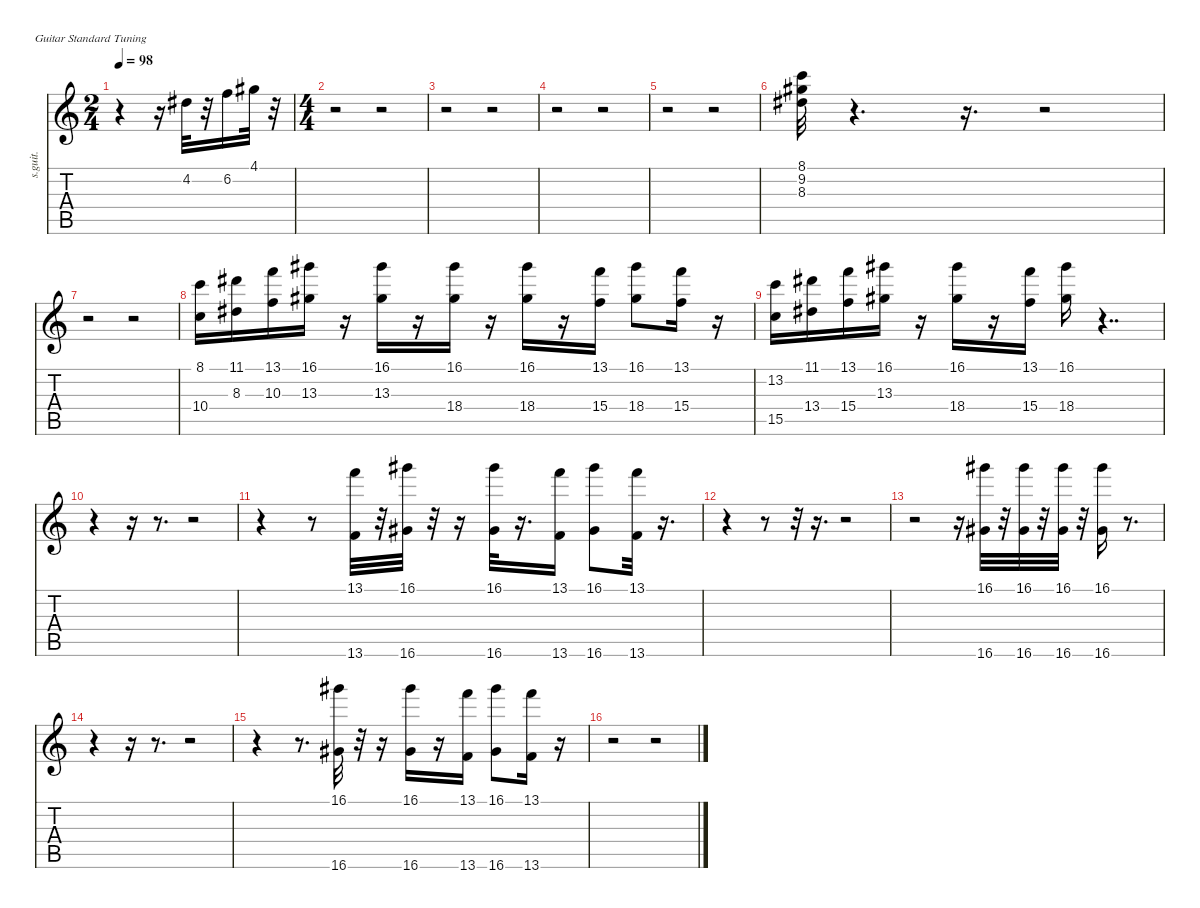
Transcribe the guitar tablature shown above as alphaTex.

\defaultSystemsLayout 4
\hideDynamics
\bracketExtendMode nobrackets
\track ("" "s.guit.") {instrument brasssection}
\staff {score tabs}
\tuning (E4 B3 G3 D3 A2 E2)
\displaytranspose 12
\ts (2 4)
\beaming (8 2 2 2 2)
\tempo 98
\clef g2
\ks c
r.4{dy ff} r.16 4.2{acc #}.32 r.32 6.2.16{dy p} 4.1{acc #}.32{dy ff} r.32 |
\ts (4 4)
\beaming (8 2 2 2 2)
r.2 r.2 |
r.2 r.2 |
r.2 r.2 |
r.2 r.2 |
(8.1 9.2{acc #} 8.3{acc #}).32{dy f} r.4{d} r.16{d} r.2 |
r.2 r.2 |
(8.1 10.4).16 (11.1{acc #} 8.3{acc #}).16 (13.1 10.3).16 (16.1{acc #} 13.3{acc #}).16 r.16 (16.1{acc #} 13.3{acc #}).16 r.16 (16.1{acc #} 18.4{acc #}).16 r.16 (16.1{acc #} 18.4{acc #}).16 r.16 (13.1 15.4).16 (16.1{acc #} 18.4{acc #}).8 (13.1 15.4).16 r.16 |
(13.2 15.5).16 (11.1{acc #} 13.4{acc #}).16 (13.1 15.4).16 (16.1{acc #} 13.3{acc #}).16 r.16 (16.1{acc #} 18.4{acc #}).16 r.16 (13.1 15.4).16 (16.1{acc #} 18.4{acc #}).16 r.4{dd} |
r.4 r.16 r.8{d} r.2 |
r.4 r.8 (13.1 13.6).32{dy p} r.32 (16.1{acc #} 16.6{acc #}).32{dy f} r.32 r.16 (16.1{acc #} 16.6{acc #}).32{dy ff} r.16{d} (13.1 13.6).16{dy mp} (16.1{acc #} 16.6{acc #}).8{dy ff} (13.1 13.6).32{dy mp} r.16{d} |
r.4 r.8 r.32 r.16{d} r.2 |
r.2 r.16 (16.1{acc #} 16.6{acc #}).32{dy f} r.32 (16.1{acc #} 16.6{acc #}).32{dy mf} r.32 (16.1{acc #} 16.6{acc #}).32{dy f} r.32 (16.1{acc #} 16.6{acc #}).16{dy mf} r.8{d} |
r.4 r.16 r.8{d} r.2 |
r.4 r.8{d} (16.1{acc #} 16.6{acc #}).32{dy f} r.32 r.16 (16.1{acc #} 16.6{acc #}).16 r.16 (13.1 13.6).16{dy p} (16.1{acc #} 16.6{acc #}).8{dy f} (13.1 13.6).16{dy mf} r.16 |
r.2 r.2
